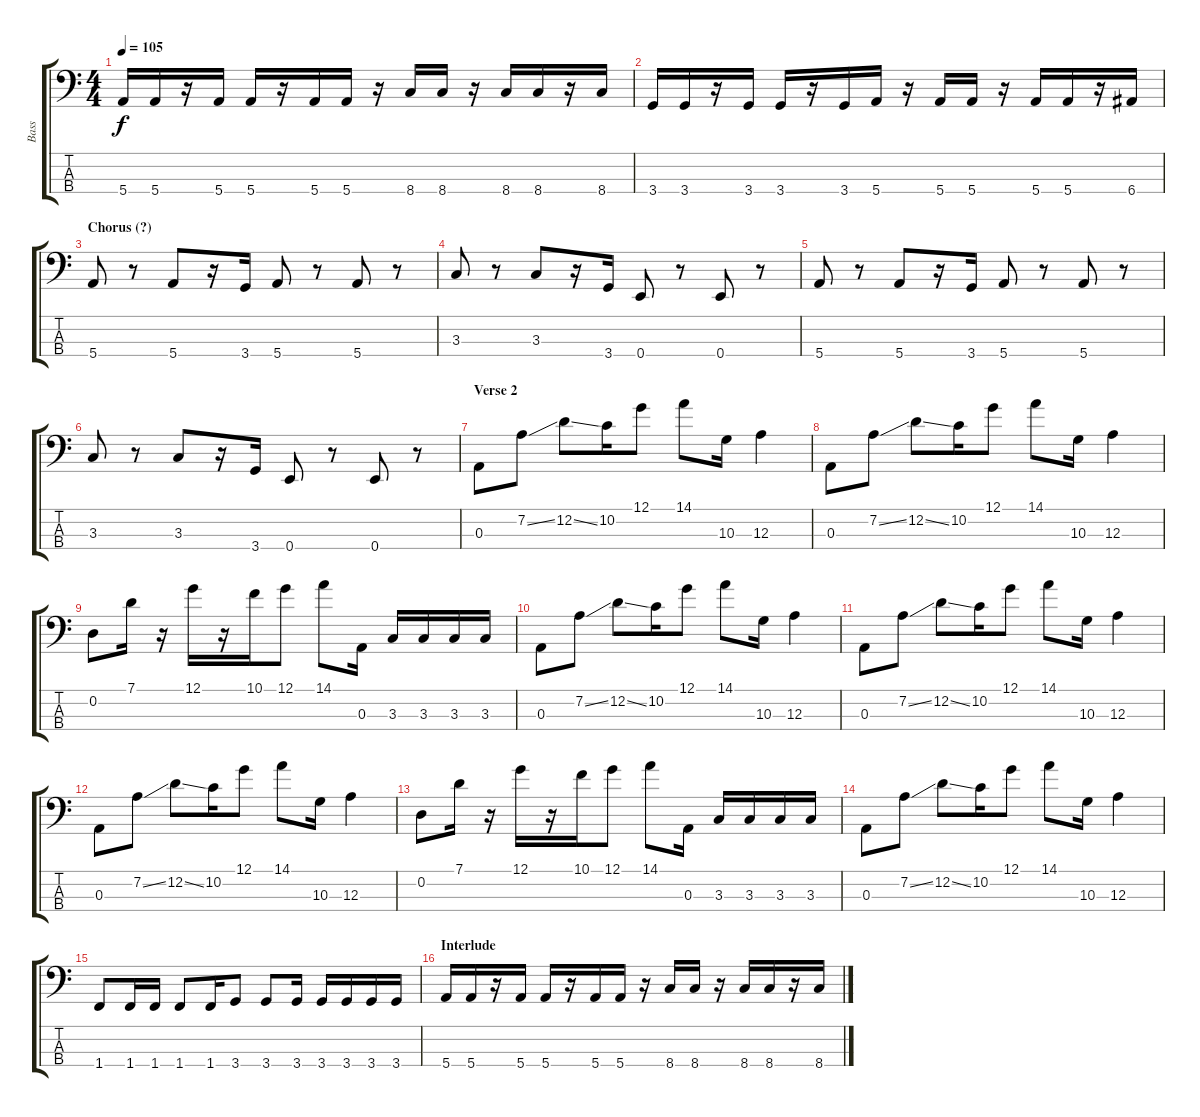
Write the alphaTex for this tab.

\track ("Bass" "Bass") {instrument electricbassfinger}
\staff {score tabs}
\tuning (G2 D2 A1 E1) {hide}
\ts (4 4)
\tempo 105
\clef f4
\ks c
5.4.16{dy f} 5.4.16 r.16 5.4.16 5.4.16 r.16 5.4.16 5.4.16 r.16 8.4.16 8.4.16 r.16 8.4.16 8.4.16 r.16 8.4.16 |
3.4.16 3.4.16 r.16 3.4.16 3.4.16 r.16 3.4.16 5.4.16 r.16 5.4.16 5.4.16 r.16 5.4.16 5.4.16 r.16 6.4.16 |
\section ("" "Chorus (?)")
5.4.8 r.8 5.4.8 r.16 3.4.16 5.4.8 r.8 5.4.8 r.8 |
3.3.8 r.8 3.3.8 r.16 3.4.16 0.4.8 r.8 0.4.8 r.8 |
5.4.8 r.8 5.4.8 r.16 3.4.16 5.4.8 r.8 5.4.8 r.8 |
3.3.8 r.8 3.3.8 r.16 3.4.16 0.4.8 r.8 0.4.8 r.8 |
\section ("" "Verse 2")
0.3.8 7.2{ss}.8 12.2{ss}.8 10.2.16 12.1.8 14.1.8 10.3.16 12.3.4 |
0.3.8 7.2{ss}.8 12.2{ss}.8 10.2.16 12.1.8 14.1.8 10.3.16 12.3.4 |
0.2.8 7.1.16 r.16 12.1.16 r.16 10.1.16 12.1.8 14.1.8 0.3.16 3.3.16 3.3.16 3.3.16 3.3.16 |
0.3.8 7.2{ss}.8 12.2{ss}.8 10.2.16 12.1.8 14.1.8 10.3.16 12.3.4 |
0.3.8 7.2{ss}.8 12.2{ss}.8 10.2.16 12.1.8 14.1.8 10.3.16 12.3.4 |
0.3.8 7.2{ss}.8 12.2{ss}.8 10.2.16 12.1.8 14.1.8 10.3.16 12.3.4 |
0.2.8 7.1.16 r.16 12.1.16 r.16 10.1.16 12.1.8 14.1.8 0.3.16 3.3.16 3.3.16 3.3.16 3.3.16 |
0.3.8 7.2{ss}.8 12.2{ss}.8 10.2.16 12.1.8 14.1.8 10.3.16 12.3.4 |
1.4.8 1.4.16 1.4.16 1.4.8 1.4.16 3.4.8 3.4.8 3.4.16 3.4.16 3.4.16 3.4.16 3.4.16 |
\section ("" "Interlude")
5.4.16 5.4.16 r.16 5.4.16 5.4.16 r.16 5.4.16 5.4.16 r.16 8.4.16 8.4.16 r.16 8.4.16 8.4.16 r.16 8.4.16
